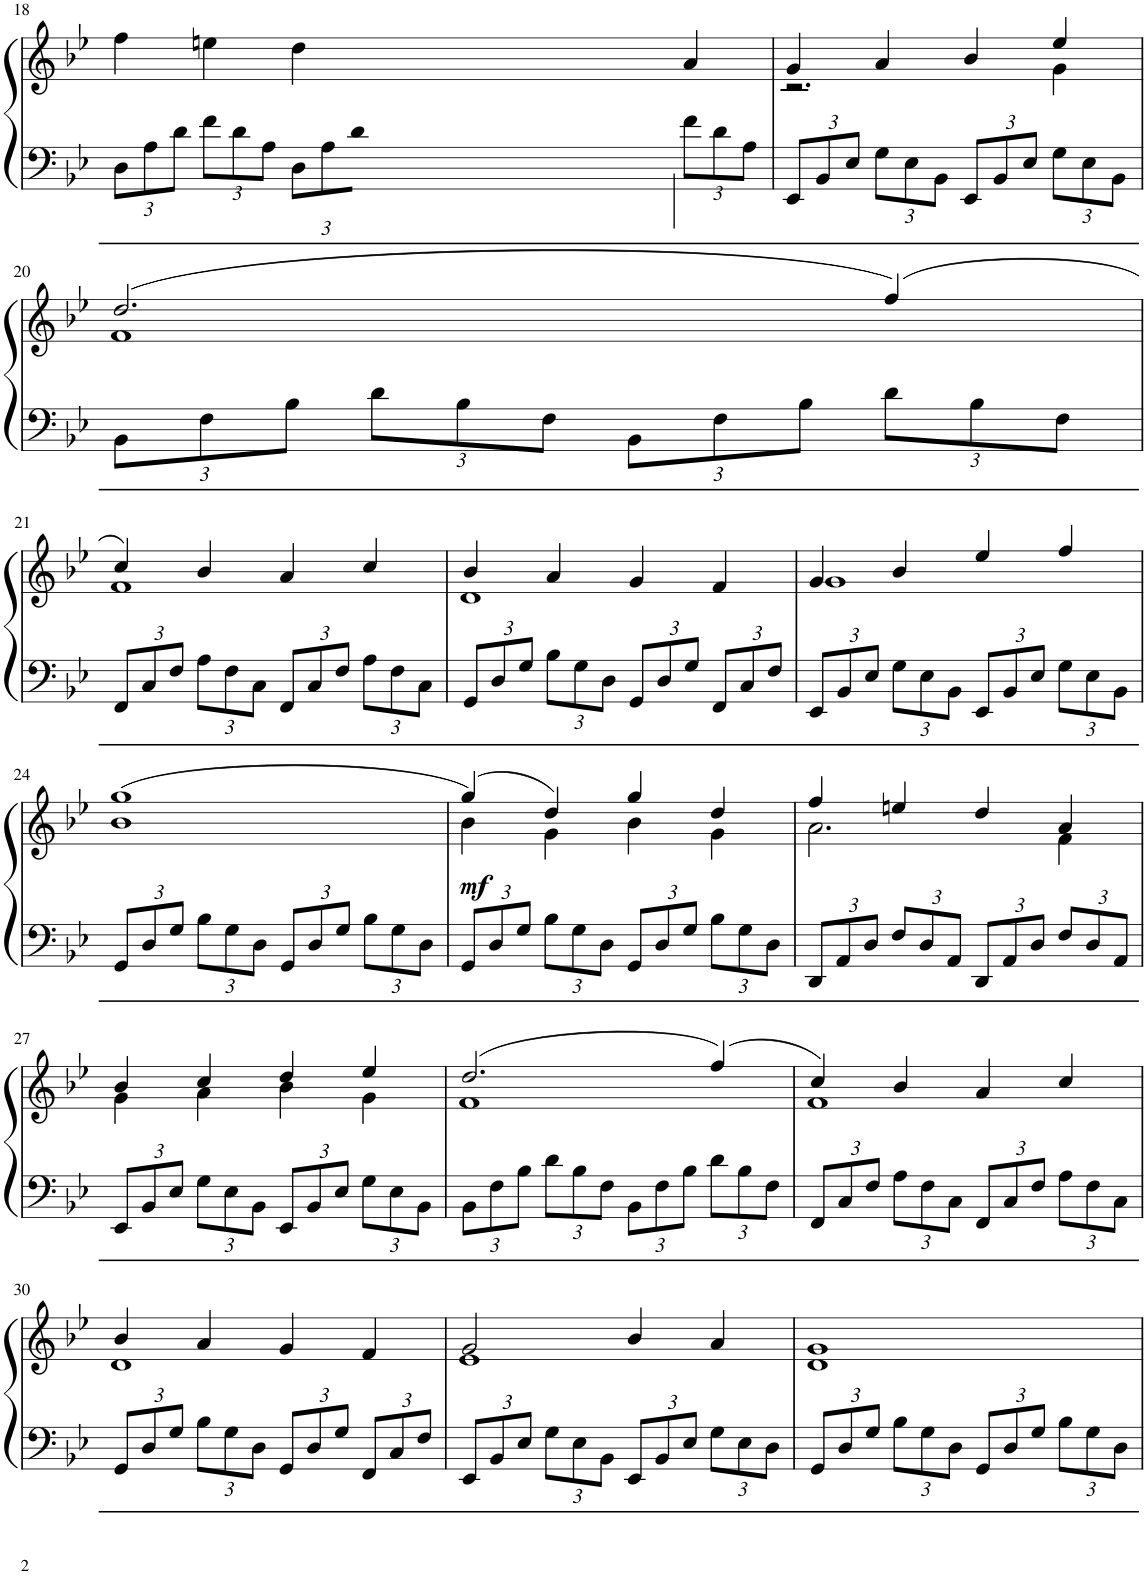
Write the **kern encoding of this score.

**kern	**kern	**dynam
*part1	*part1	*part1
*staff2	*staff1	*staff1/2
*I"Piano	*	*
*I'Pno	*	*
!!LO:PB:g=z
*clefF4	*clefG2	*
*k[b-e-]	*k[b-e-]	*
*M4/4	*M4/4	*
*Xbrackettup	*	*
=18	=18	=18
12D\L	4ff\	.
12A\	.	.
12d\J	.	.
12f\L	4een\	.
12d\	.	.
12A\J	.	.
12D\L	4dd\	.
12A\	.	.
12d\J	.	.
12f\L	4a/	.
12d\	.	.
12A\J	.	.
=19	=19	=19
*	*^	*
12EE-/L	4g/	2.r	.
12BB-/	.	.	.
12E-/J	.	.	.
12G\L	4a/	.	.
12E-\	.	.	.
12BB-\J	.	.	.
12EE-/L	4b-/	.	.
12BB-/	.	.	.
12E-/J	.	.	.
12G\L	4ee-/	4g\	.
12E-\	.	.	.
12BB-\J	.	.	.
!!LO:LB:g=z	!!
=20	=20	=20	=20
12BB-\L	(2.dd/	1f	.
12F\	.	.	.
12B-\J	.	.	.
12d\L	.	.	.
12B-\	.	.	.
12F\J	.	.	.
12BB-\L	.	.	.
12F\	.	.	.
12B-\J	.	.	.
12d\L	(4ff/)	.	.
12B-\	.	.	.
12F\J	.	.	.
!!LO:LB:g=z	!!
=21	=21	=21	=21
12FF/L	4cc/)	1f	.
12C/	.	.	.
12F/J	.	.	.
12A\L	4b-/	.	.
12F\	.	.	.
12C\J	.	.	.
12FF/L	4a/	.	.
12C/	.	.	.
12F/J	.	.	.
12A\L	4cc/	.	.
12F\	.	.	.
12C\J	.	.	.
=22	=22	=22	=22
12GG/L	4b-/	1d	.
12D/	.	.	.
12G/J	.	.	.
12B-\L	4a/	.	.
12G\	.	.	.
12D\J	.	.	.
12GG/L	4g/	.	.
12D/	.	.	.
12G/J	.	.	.
12FF/L	4f/	.	.
12C/	.	.	.
12F/J	.	.	.
=23	=23	=23	=23
12EE-/L	4g/	1g	.
12BB-/	.	.	.
12E-/J	.	.	.
12G\L	4b-/	.	.
12E-\	.	.	.
12BB-\J	.	.	.
12EE-/L	4ee-/	.	.
12BB-/	.	.	.
12E-/J	.	.	.
12G\L	4ff/	.	.
12E-\	.	.	.
12BB-\J	.	.	.
*	*v	*v	*
!!LO:LB:g=z
=24	=24	=24
12GG/L	(1b- 1gg	.
12D/	.	.
12G/J	.	.
12B-\L	.	.
12G\	.	.
12D\J	.	.
12GG/L	.	.
12D/	.	.
12G/J	.	.
12B-\L	.	.
12G\	.	.
12D\J	.	.
=25	=25	=25
*	*^	*
!	!	!	!LO:DY:b
12GG/L	(4gg/)	4b-\	mf
12D/	.	.	.
12G/J	.	.	.
12B-\L	4dd/)	4g\	.
12G\	.	.	.
12D\J	.	.	.
12GG/L	4gg/	4b-\	.
12D/	.	.	.
12G/J	.	.	.
12B-\L	4dd/	4g\	.
12G\	.	.	.
12D\J	.	.	.
=26	=26	=26	=26
12DD/L	4ff/	2.a\	.
12AA/	.	.	.
12D/J	.	.	.
12F/L	4een/	.	.
12D/	.	.	.
12AA/J	.	.	.
12DD/L	4dd/	.	.
12AA/	.	.	.
12D/J	.	.	.
12F/L	4a/	4f\	.
12D/	.	.	.
12AA/J	.	.	.
!!LO:LB:g=z	!!
=27	=27	=27	=27
12EE-/L	4b-/	4g\	.
12BB-/	.	.	.
12E-/J	.	.	.
12G\L	4cc/	4a\	.
12E-\	.	.	.
12BB-\J	.	.	.
12EE-/L	4dd/	4b-\	.
12BB-/	.	.	.
12E-/J	.	.	.
12G\L	4ee-/	4g\	.
12E-\	.	.	.
12BB-\J	.	.	.
=28	=28	=28	=28
12BB-\L	(2.dd/	1f	.
12F\	.	.	.
12B-\J	.	.	.
12d\L	.	.	.
12B-\	.	.	.
12F\J	.	.	.
12BB-\L	.	.	.
12F\	.	.	.
12B-\J	.	.	.
12d\L	(4ff/)	.	.
12B-\	.	.	.
12F\J	.	.	.
=29	=29	=29	=29
12FF/L	4cc/)	1f	.
12C/	.	.	.
12F/J	.	.	.
12A\L	4b-/	.	.
12F\	.	.	.
12C\J	.	.	.
12FF/L	4a/	.	.
12C/	.	.	.
12F/J	.	.	.
12A\L	4cc/	.	.
12F\	.	.	.
12C\J	.	.	.
!!LO:LB:g=z	!!
=30	=30	=30	=30
12GG/L	4b-/	1d	.
12D/	.	.	.
12G/J	.	.	.
12B-\L	4a/	.	.
12G\	.	.	.
12D\J	.	.	.
12GG/L	4g/	.	.
12D/	.	.	.
12G/J	.	.	.
12FF/L	4f/	.	.
12C/	.	.	.
12F/J	.	.	.
=31	=31	=31	=31
12EE-/L	2g/	1e-	.
12BB-/	.	.	.
12E-/J	.	.	.
12G\L	.	.	.
12E-\	.	.	.
12BB-\J	.	.	.
12EE-/L	4b-/	.	.
12BB-/	.	.	.
12E-/J	.	.	.
12G\L	4a/	.	.
12E-\	.	.	.
12D\J	.	.	.
=32	=32	=32	=32
12GG/L	1g	1d	.
12D/	.	.	.
12G/J	.	.	.
12B-\L	.	.	.
12G\	.	.	.
12D\J	.	.	.
12GG/L	.	.	.
12D/	.	.	.
12G/J	.	.	.
12B-\L	.	.	.
12G\	.	.	.
12D\J	.	.	.
*	*v	*v	*
=	=	=
*-	*-	*-
